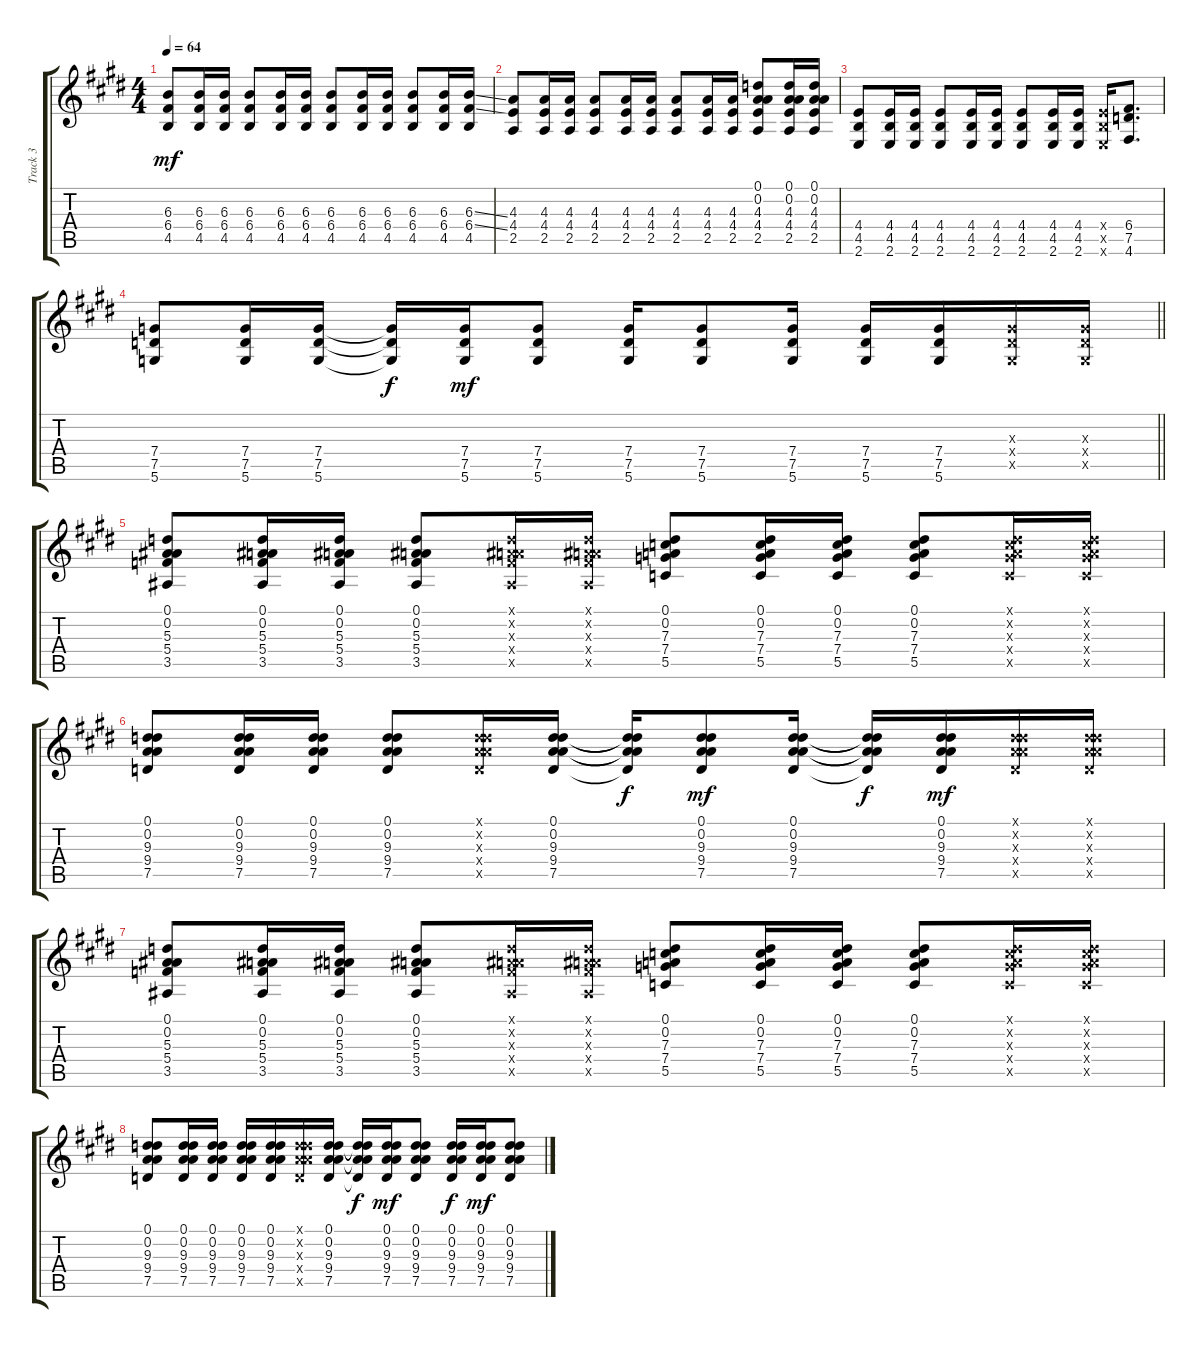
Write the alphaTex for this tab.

\track ("Track 3" "Track 3") {instrument electricguitarclean}
\staff {score tabs}
\tuning (D4 A3 F3 C3 G2 D2) {hide}
\ts (4 4)
\tempo 64
\clef g2
\ks e
(6.3 6.4 4.5).8{dy mf} (6.3 6.4 4.5).16 (6.3 6.4 4.5).16 (6.3 6.4 4.5).8 (6.3 6.4 4.5).16 (6.3 6.4 4.5).16 (6.3 6.4 4.5).8 (6.3 6.4 4.5).16 (6.3 6.4 4.5).16 (6.3 6.4 4.5).8 (6.3 6.4 4.5).16 (6.3{ss} 6.4{ss} 4.5).16 |
(4.3 4.4 2.5).8 (4.3 4.4 2.5).16 (4.3 4.4 2.5).16 (4.3 4.4 2.5).8 (4.3 4.4 2.5).16 (4.3 4.4 2.5).16 (4.3 4.4 2.5).8 (4.3 4.4 2.5).16 (4.3 4.4 2.5).16 (0.1 0.2 4.3 4.4 2.5).8 (0.1 0.2 4.3 4.4 2.5).16 (0.1 0.2 4.3 4.4 2.5).16 |
(4.4 4.5 2.6).8 (4.4 4.5 2.6).16 (4.4 4.5 2.6).16 (4.4 4.5 2.6).8 (4.4 4.5 2.6).16 (4.4 4.5 2.6).16 (4.4 4.5 2.6).8 (4.4 4.5 2.6).16 (4.4 4.5 2.6).16 (4.4{x} 4.5{x} 2.6{x}).16 (6.4 7.5 4.6).8{d} |
\barLineRight lightlight
(7.4 7.5 5.6).8 (7.4 7.5 5.6).16 (7.4 7.5 5.6).16 (7.4{t} 7.5{t} 5.6{t}).16{dy f} (7.4 7.5 5.6).16{dy mf} (7.4 7.5 5.6).8 (7.4 7.5 5.6).16 (7.4 7.5 5.6).8 (7.4 7.5 5.6).16 (7.4 7.5 5.6).16 (7.4 7.5 5.6).16 (2.3{x} 2.4{x} 0.5{x}).16 (2.3{x} 2.4{x} 0.5{x}).16 |
(0.1 0.2 5.3 5.4 3.5).8 (0.1 0.2 5.3 5.4 3.5).16 (0.1 0.2 5.3 5.4 3.5).16 (0.1 0.2 5.3 5.4 3.5).8 (0.1{x} 0.2{x} 5.3{x} 5.4{x} 3.5{x}).16 (0.1{x} 0.2{x} 5.3{x} 5.4{x} 3.5{x}).16 (0.1 0.2 7.3 7.4 5.5).8 (0.1 0.2 7.3 7.4 5.5).16 (0.1 0.2 7.3 7.4 5.5).16 (0.1 0.2 7.3 7.4 5.5).8 (0.1{x} 0.2{x} 7.3{x} 7.4{x} 5.5{x}).16 (0.1{x} 0.2{x} 7.3{x} 7.4{x} 5.5{x}).16 |
(0.1 0.2 9.3 9.4 7.5).8 (0.1 0.2 9.3 9.4 7.5).16 (0.1 0.2 9.3 9.4 7.5).16 (0.1 0.2 9.3 9.4 7.5).8 (0.1{x} 0.2{x} 9.3{x} 9.4{x} 7.5{x}).16 (0.1 0.2 9.3 9.4 7.5).16 (0.1{t} 0.2{t} 9.3{t} 9.4{t} 7.5{t}).16{dy f} (0.1 0.2 9.3 9.4 7.5).8{dy mf} (0.1 0.2 9.3 9.4 7.5).16 (0.1{t} 0.2{t} 9.3{t} 9.4{t} 7.5{t}).16{dy f} (0.1 0.2 9.3 9.4 7.5).16{dy mf} (0.1{x} 0.2{x} 9.3{x} 9.4{x} 7.5{x}).16 (0.1{x} 0.2{x} 9.3{x} 9.4{x} 7.5{x}).16 |
(0.1 0.2 5.3 5.4 3.5).8 (0.1 0.2 5.3 5.4 3.5).16 (0.1 0.2 5.3 5.4 3.5).16 (0.1 0.2 5.3 5.4 3.5).8 (0.1{x} 0.2{x} 5.3{x} 5.4{x} 3.5{x}).16 (0.1{x} 0.2{x} 5.3{x} 5.4{x} 3.5{x}).16 (0.1 0.2 7.3 7.4 5.5).8 (0.1 0.2 7.3 7.4 5.5).16 (0.1 0.2 7.3 7.4 5.5).16 (0.1 0.2 7.3 7.4 5.5).8 (0.1{x} 0.2{x} 7.3{x} 7.4{x} 5.5{x}).16 (0.1{x} 0.2{x} 7.3{x} 7.4{x} 5.5{x}).16 |
(0.1 0.2 9.3 9.4 7.5).8 (0.1 0.2 9.3 9.4 7.5).16 (0.1 0.2 9.3 9.4 7.5).16 (0.1 0.2 9.3 9.4 7.5).16 (0.1 0.2 9.3 9.4 7.5).16 (0.1{x} 0.2{x} 9.3{x} 9.4{x} 7.5{x}).16 (0.1 0.2 9.3 9.4 7.5).16 (0.1{t} 0.2{t} 9.3{t} 9.4{t} 7.5{t}).16{dy f} (0.1 0.2 9.3 9.4 7.5).16{dy mf} (0.1 0.2 9.3 9.4 7.5).8 (0.1 0.2 9.3 9.4 7.5).16{dy f} (0.1 0.2 9.3 9.4 7.5).16{dy mf} (0.1 0.2 9.3 9.4 7.5).8
